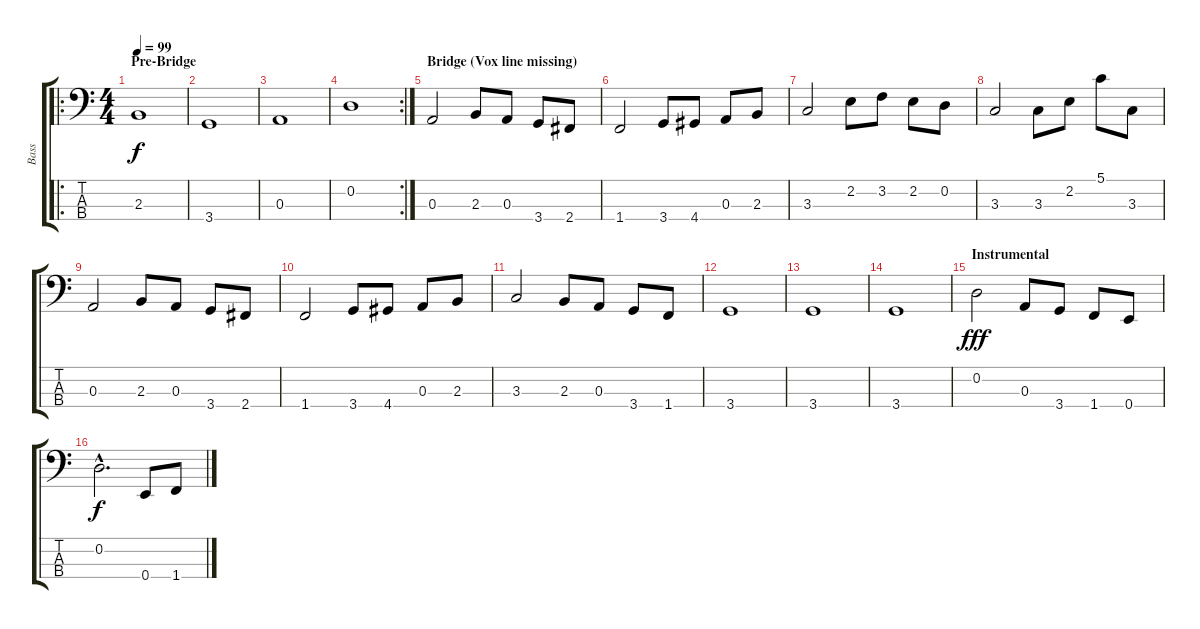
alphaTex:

\track ("Bass" "Bass") {instrument fretlessbass}
\staff {score tabs}
\tuning (G2 D2 A1 E1) {hide}
\ro
\ts (4 4)
\section ("" "Pre-Bridge")
\tempo 99
\clef f4
\ks c
2.3.1{dy f} |
3.4.1 |
0.3.1 |
\rc 2
0.2.1 |
\section ("" "Bridge (Vox line missing)")
0.3.2 2.3.8 0.3.8 3.4.8 2.4.8 |
1.4.2 3.4.8 4.4.8 0.3.8 2.3.8 |
3.3.2 2.2.8 3.2.8 2.2.8 0.2.8 |
3.3.2 3.3.8 2.2.8 5.1.8 3.3.8 |
0.3.2 2.3.8 0.3.8 3.4.8 2.4.8 |
1.4.2 3.4.8 4.4.8 0.3.8 2.3.8 |
3.3.2 2.3.8 0.3.8 3.4.8 1.4.8 |
3.4.1 |
3.4.1 |
3.4.1 |
\section ("" "Instrumental")
0.2.2{dy fff} 0.3.8 3.4.8 1.4.8 0.4.8 |
0.2{hac}.2{d dy f} 0.4.8 1.4.8
